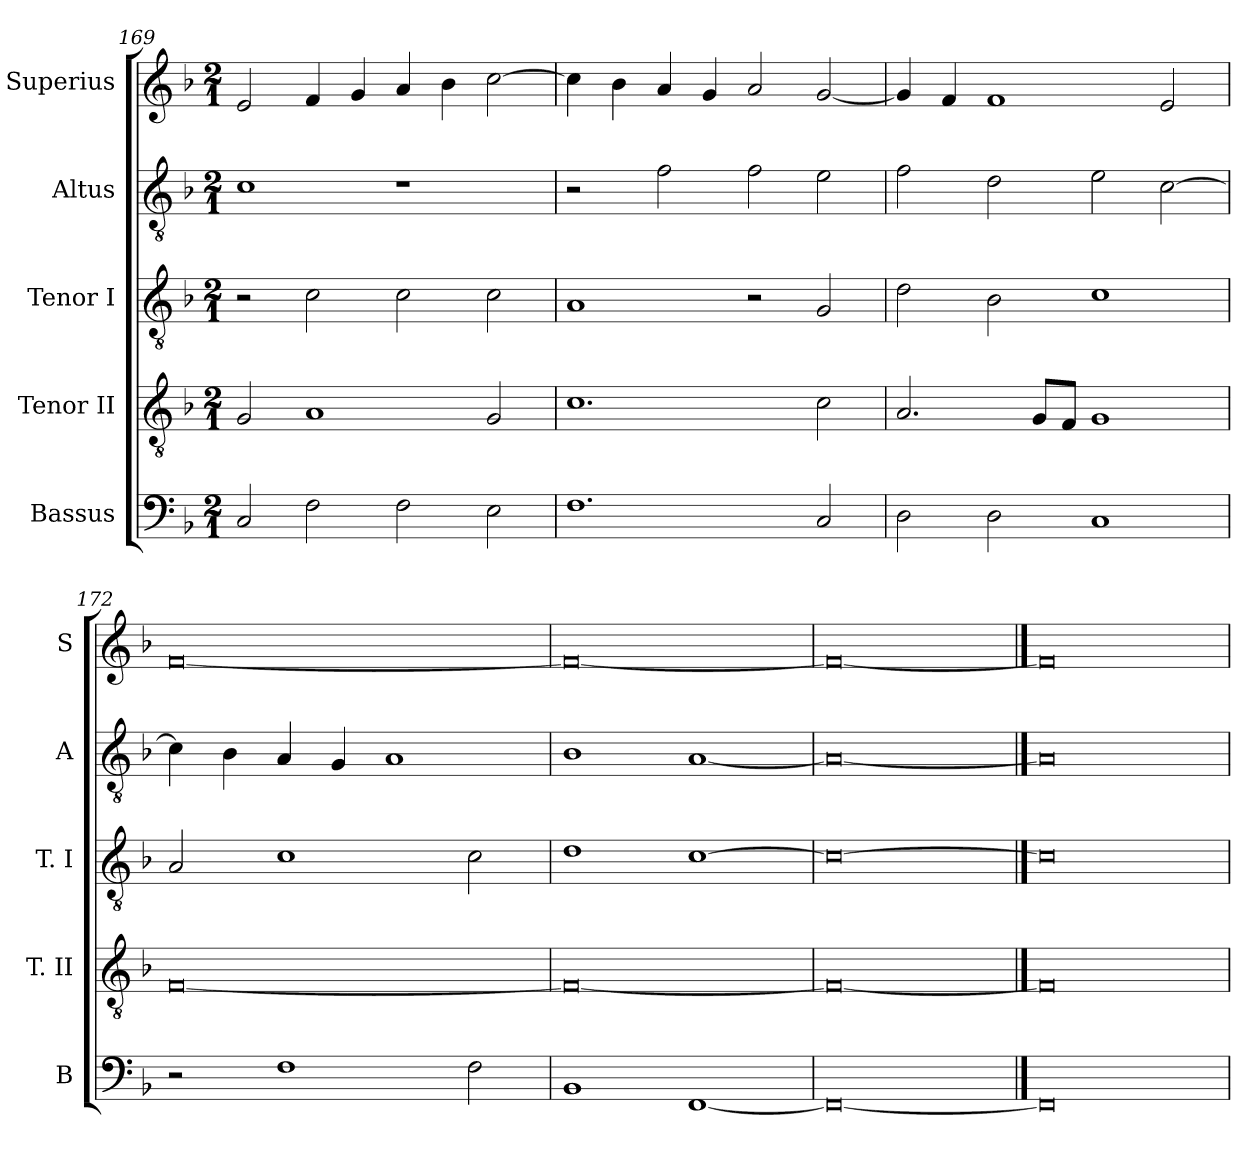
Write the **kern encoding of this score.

**kern	**kern	**kern	**kern	**kern
*part5	*part4	*part3	*part2	*part1
*staff5	*staff4	*staff3	*staff2	*staff1
*I"Bassus	*I"Tenor II	*I"Tenor I	*I"Altus	*I"Superius
*I'B	*I'T. II	*I'T. I	*I'A	*I'S
*clefF4	*clefGv2	*clefGv2	*clefGv2	*clefG2
*k[b-]	*k[b-]	*k[b-]	*k[b-]	*k[b-]
*F:	*F:	*F:	*F:	*F:
*M2/1	*M2/1	*M2/1	*M2/1	*M2/1
=169	=169	=169	=169	=169
2C	2G	2r	1c	2e
2F	1A	2c	.	4f
.	.	.	.	4g
2F	.	2c	1r	4a
.	.	.	.	4b-
2E	2G	2c	.	[2cc
=170	=170	=170	=170	=170
1.F	1.c	1A	2r	4cc]
.	.	.	.	4b-
.	.	.	2f	4a
.	.	.	.	4g
.	.	2r	2f	2a
2C	2c	2G	2e	[2g
=171	=171	=171	=171	=171
2D	2.A	2d	2f	4g]
.	.	.	.	4f
2D	.	2B-	2d	1f
.	8GL	.	.	.
.	8FJ	.	.	.
1C	1G	1c	2e	.
.	.	.	[2c	2e
=172	=172	=172	=172	=172
2r	[0F	2A	4c]	[0f
.	.	.	4B-	.
1F	.	1c	4A	.
.	.	.	4G	.
.	.	.	1A	.
2F	.	2c	.	.
=173	=173	=173	=173	=173
1BB-	0F_	1d	1B-	0f_
[1FF	.	[1c	[1A	.
=174	=174	=174	=174	=174
0FF_	0F_	0c_	0A_	0f_
==175	==175	==175	==175	==175
0FF]	0F]	0c]	0A]	0f]
=	=	=	=	=
*-	*-	*-	*-	*-
